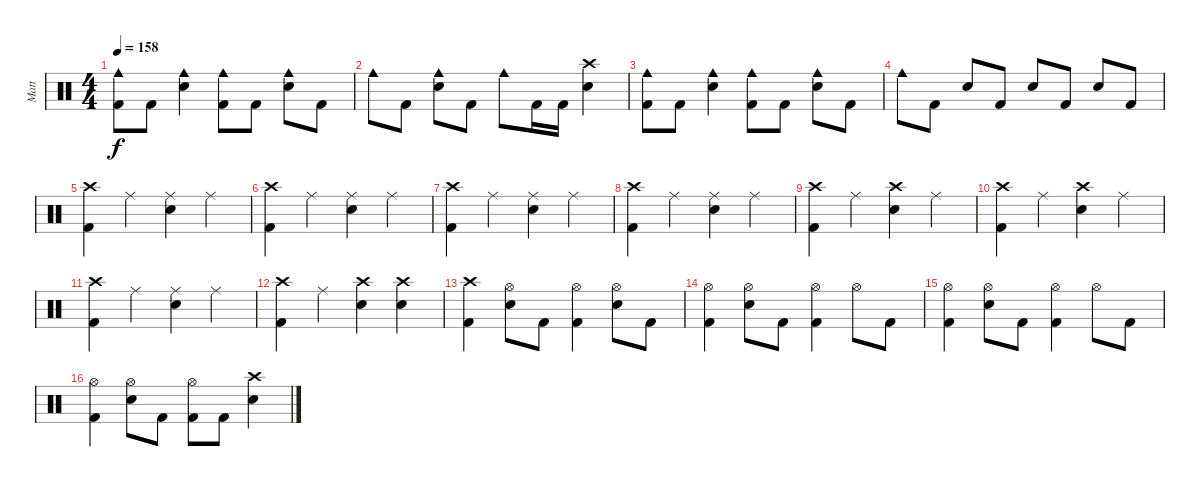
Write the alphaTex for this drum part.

\track ("Matt" "Matt") {instrument percussion}
\staff {score}
\articulation defaults
\ts (4 4)
\tempo 158
\clef neutral
\ks c
("Cowbell medium (hit)" "Kick (hit) 2").8{dy f} "Kick (hit) 2".8 ("Cowbell medium (hit)" "Electric Snare (hit)").4 ("Cowbell medium (hit)" "Kick (hit) 2").8 "Kick (hit) 2".8 ("Cowbell medium (hit)" "Electric Snare (hit)").8 "Kick (hit) 2".8 |
"Cowbell medium (hit)".8 "Kick (hit) 2".8 ("Cowbell medium (hit)" "Electric Snare (hit)").8 "Kick (hit) 2".8 "Cowbell medium (hit)".8 "Kick (hit) 2".16 "Kick (hit) 2".16 ("Crash high (hit)" "Electric Snare (hit)").4 |
("Cowbell medium (hit)" "Kick (hit) 2").8 "Kick (hit) 2".8 ("Cowbell medium (hit)" "Electric Snare (hit)").4 ("Cowbell medium (hit)" "Kick (hit) 2").8 "Kick (hit) 2".8 ("Cowbell medium (hit)" "Electric Snare (hit)").8 "Kick (hit) 2".8 |
"Cowbell medium (hit)".8 "Kick (hit) 2".8 "Electric Snare (hit)".8 "Kick (hit) 2".8 "Electric Snare (hit)".8 "Kick (hit) 2".8 "Electric Snare (hit)".8 "Kick (hit) 2".8 |
("Crash high (hit)" "Kick (hit) 2").4 "Ride (middle)".4 ("Ride (middle)" "Electric Snare (hit)").4 "Ride (middle)".4 |
("Crash high (hit)" "Kick (hit) 2").4 "Ride (middle)".4 ("Ride (middle)" "Electric Snare (hit)").4 "Ride (middle)".4 |
("Crash high (hit)" "Kick (hit) 2").4 "Ride (middle)".4 ("Ride (middle)" "Electric Snare (hit)").4 "Ride (middle)".4 |
("Crash high (hit)" "Kick (hit) 2").4 "Ride (middle)".4 ("Ride (middle)" "Electric Snare (hit)").4 "Ride (middle)".4 |
("Crash high (hit)" "Kick (hit) 2").4 "Ride (middle)".4 ("Crash high (hit)" "Electric Snare (hit)").4 "Ride (middle)".4 |
("Crash high (hit)" "Kick (hit) 2").4 "Ride (middle)".4 ("Crash high (hit)" "Electric Snare (hit)").4 "Ride (middle)".4 |
("Crash high (hit)" "Kick (hit) 2").4 "Ride (middle)".4 ("Ride (middle)" "Electric Snare (hit)").4 "Ride (middle)".4 |
("Crash high (hit)" "Kick (hit) 2").4 "Ride (middle)".4 ("Crash high (hit)" "Electric Snare (hit)").4 ("Crash high (hit)" "Electric Snare (hit)").4 |
("Crash high (hit)" "Kick (hit) 2").4 ("Hi-Hat (open)" "Electric Snare (hit)").8 "Kick (hit) 2".8 ("Hi-Hat (open)" "Kick (hit) 2").4 ("Hi-Hat (open)" "Electric Snare (hit)").8 "Kick (hit) 2".8 |
("Hi-Hat (open)" "Kick (hit) 2").4 ("Hi-Hat (open)" "Electric Snare (hit)").8 "Kick (hit) 2".8 ("Hi-Hat (open)" "Kick (hit) 2").4 "Hi-Hat (open)".8 "Kick (hit) 2".8 |
("Hi-Hat (open)" "Kick (hit) 2").4 ("Hi-Hat (open)" "Electric Snare (hit)").8 "Kick (hit) 2".8 ("Hi-Hat (open)" "Kick (hit) 2").4 "Hi-Hat (open)".8 "Kick (hit) 2".8 |
("Hi-Hat (open)" "Kick (hit) 2").4 ("Hi-Hat (open)" "Electric Snare (hit)").8 "Kick (hit) 2".8 ("Hi-Hat (open)" "Kick (hit) 2").8 "Kick (hit) 2".8 ("Crash high (hit)" "Electric Snare (hit)").4
